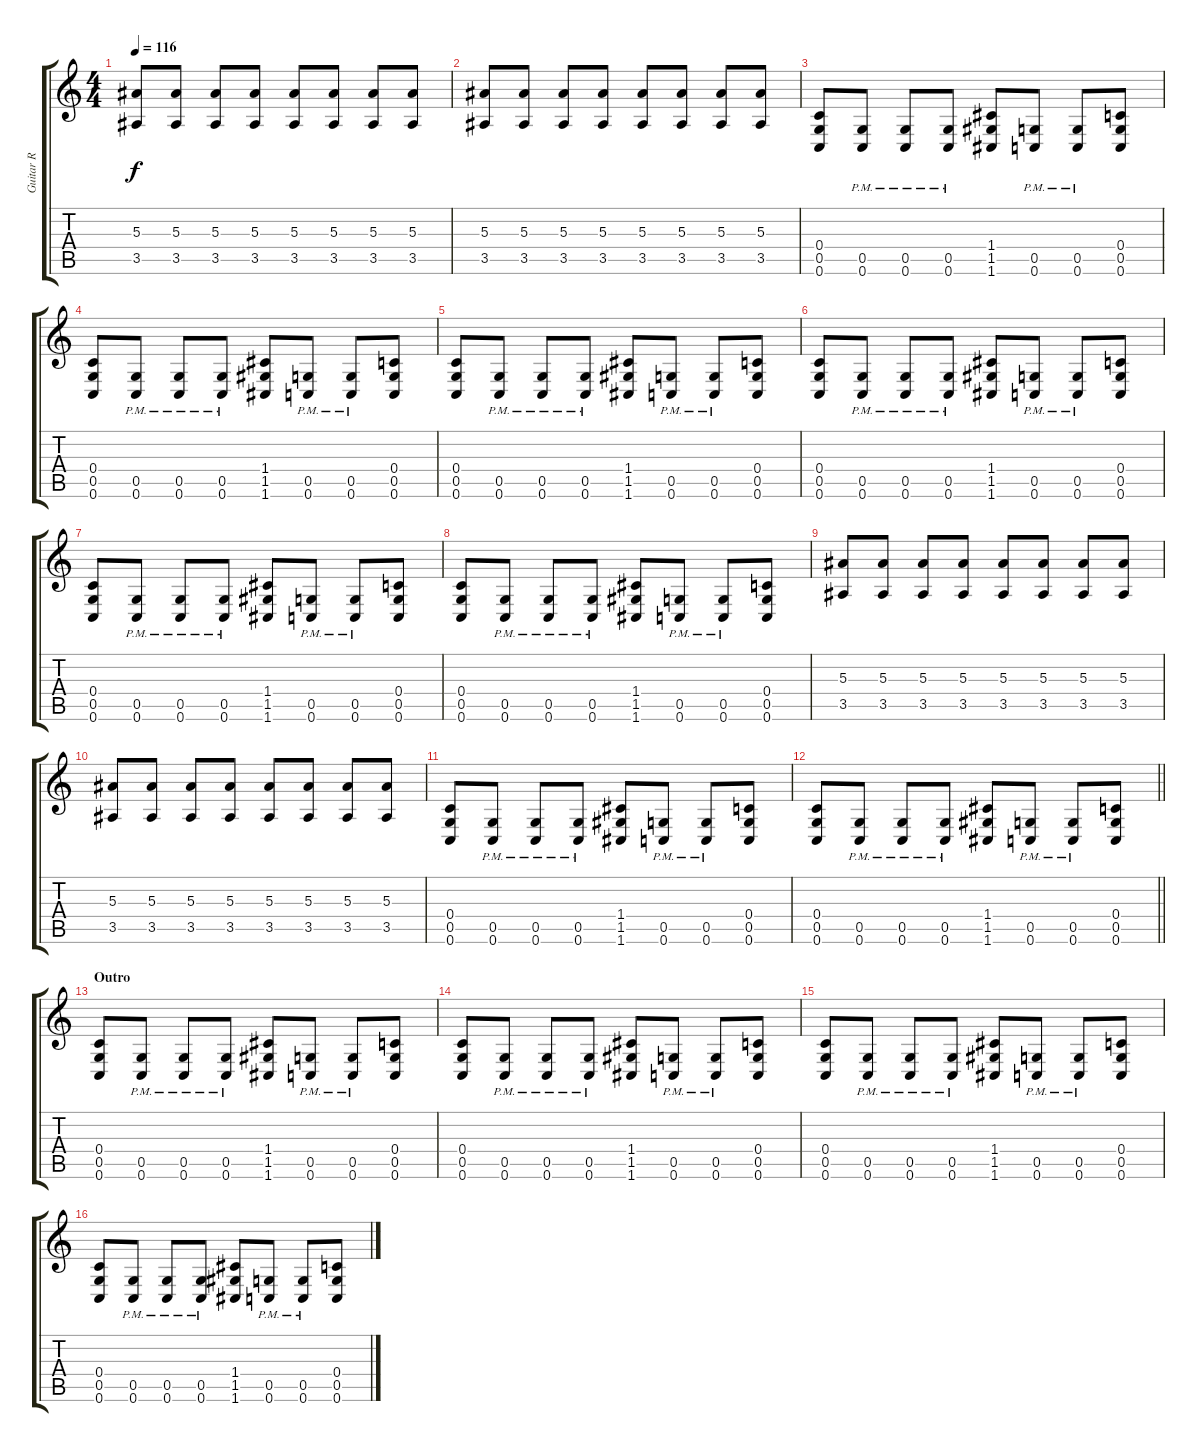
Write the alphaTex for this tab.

\track ("Guitar R" "Guitar R") {instrument overdrivenguitar}
\staff {score tabs}
\tuning (D4 A3 F3 C3 G2 C2) {hide}
\ts (4 4)
\tempo 116
\clef g2
\ks c
(5.3 3.5).8{dy f} (5.3 3.5).8 (5.3 3.5).8 (5.3 3.5).8 (5.3 3.5).8 (5.3 3.5).8 (5.3 3.5).8 (5.3 3.5).8 |
(5.3 3.5).8 (5.3 3.5).8 (5.3 3.5).8 (5.3 3.5).8 (5.3 3.5).8 (5.3 3.5).8 (5.3 3.5).8 (5.3 3.5).8 |
(0.4 0.5 0.6).8 (0.5{pm} 0.6{pm}).8 (0.5{pm} 0.6{pm}).8 (0.5{pm} 0.6{pm}).8 (1.4 1.5 1.6).8 (0.5{pm} 0.6{pm}).8 (0.5{pm} 0.6{pm}).8 (0.4 0.5 0.6).8 |
(0.4 0.5 0.6).8 (0.5{pm} 0.6{pm}).8 (0.5{pm} 0.6{pm}).8 (0.5{pm} 0.6{pm}).8 (1.4 1.5 1.6).8 (0.5{pm} 0.6{pm}).8 (0.5{pm} 0.6{pm}).8 (0.4 0.5 0.6).8 |
(0.4 0.5 0.6).8 (0.5{pm} 0.6{pm}).8 (0.5{pm} 0.6{pm}).8 (0.5{pm} 0.6{pm}).8 (1.4 1.5 1.6).8 (0.5{pm} 0.6{pm}).8 (0.5{pm} 0.6{pm}).8 (0.4 0.5 0.6).8 |
(0.4 0.5 0.6).8 (0.5{pm} 0.6{pm}).8 (0.5{pm} 0.6{pm}).8 (0.5{pm} 0.6{pm}).8 (1.4 1.5 1.6).8 (0.5{pm} 0.6{pm}).8 (0.5{pm} 0.6{pm}).8 (0.4 0.5 0.6).8 |
(0.4 0.5 0.6).8 (0.5{pm} 0.6{pm}).8 (0.5{pm} 0.6{pm}).8 (0.5{pm} 0.6{pm}).8 (1.4 1.5 1.6).8 (0.5{pm} 0.6{pm}).8 (0.5{pm} 0.6{pm}).8 (0.4 0.5 0.6).8 |
(0.4 0.5 0.6).8 (0.5{pm} 0.6{pm}).8 (0.5{pm} 0.6{pm}).8 (0.5{pm} 0.6{pm}).8 (1.4 1.5 1.6).8 (0.5{pm} 0.6{pm}).8 (0.5{pm} 0.6{pm}).8 (0.4 0.5 0.6).8 |
(5.3 3.5).8 (5.3 3.5).8 (5.3 3.5).8 (5.3 3.5).8 (5.3 3.5).8 (5.3 3.5).8 (5.3 3.5).8 (5.3 3.5).8 |
(5.3 3.5).8 (5.3 3.5).8 (5.3 3.5).8 (5.3 3.5).8 (5.3 3.5).8 (5.3 3.5).8 (5.3 3.5).8 (5.3 3.5).8 |
(0.4 0.5 0.6).8 (0.5{pm} 0.6{pm}).8 (0.5{pm} 0.6{pm}).8 (0.5{pm} 0.6{pm}).8 (1.4 1.5 1.6).8 (0.5{pm} 0.6{pm}).8 (0.5{pm} 0.6{pm}).8 (0.4 0.5 0.6).8 |
\barLineRight lightlight
(0.4 0.5 0.6).8 (0.5{pm} 0.6{pm}).8 (0.5{pm} 0.6{pm}).8 (0.5{pm} 0.6{pm}).8 (1.4 1.5 1.6).8 (0.5{pm} 0.6{pm}).8 (0.5{pm} 0.6{pm}).8 (0.4 0.5 0.6).8 |
\section ("" "Outro")
(0.4 0.5 0.6).8 (0.5{pm} 0.6{pm}).8 (0.5{pm} 0.6{pm}).8 (0.5{pm} 0.6{pm}).8 (1.4 1.5 1.6).8 (0.5{pm} 0.6{pm}).8 (0.5{pm} 0.6{pm}).8 (0.4 0.5 0.6).8 |
(0.4 0.5 0.6).8 (0.5{pm} 0.6{pm}).8 (0.5{pm} 0.6{pm}).8 (0.5{pm} 0.6{pm}).8 (1.4 1.5 1.6).8 (0.5{pm} 0.6{pm}).8 (0.5{pm} 0.6{pm}).8 (0.4 0.5 0.6).8 |
(0.4 0.5 0.6).8 (0.5{pm} 0.6{pm}).8 (0.5{pm} 0.6{pm}).8 (0.5{pm} 0.6{pm}).8 (1.4 1.5 1.6).8 (0.5{pm} 0.6{pm}).8 (0.5{pm} 0.6{pm}).8 (0.4 0.5 0.6).8 |
(0.4 0.5 0.6).8 (0.5{pm} 0.6{pm}).8 (0.5{pm} 0.6{pm}).8 (0.5{pm} 0.6{pm}).8 (1.4 1.5 1.6).8 (0.5{pm} 0.6{pm}).8 (0.5{pm} 0.6{pm}).8 (0.4 0.5 0.6).8
